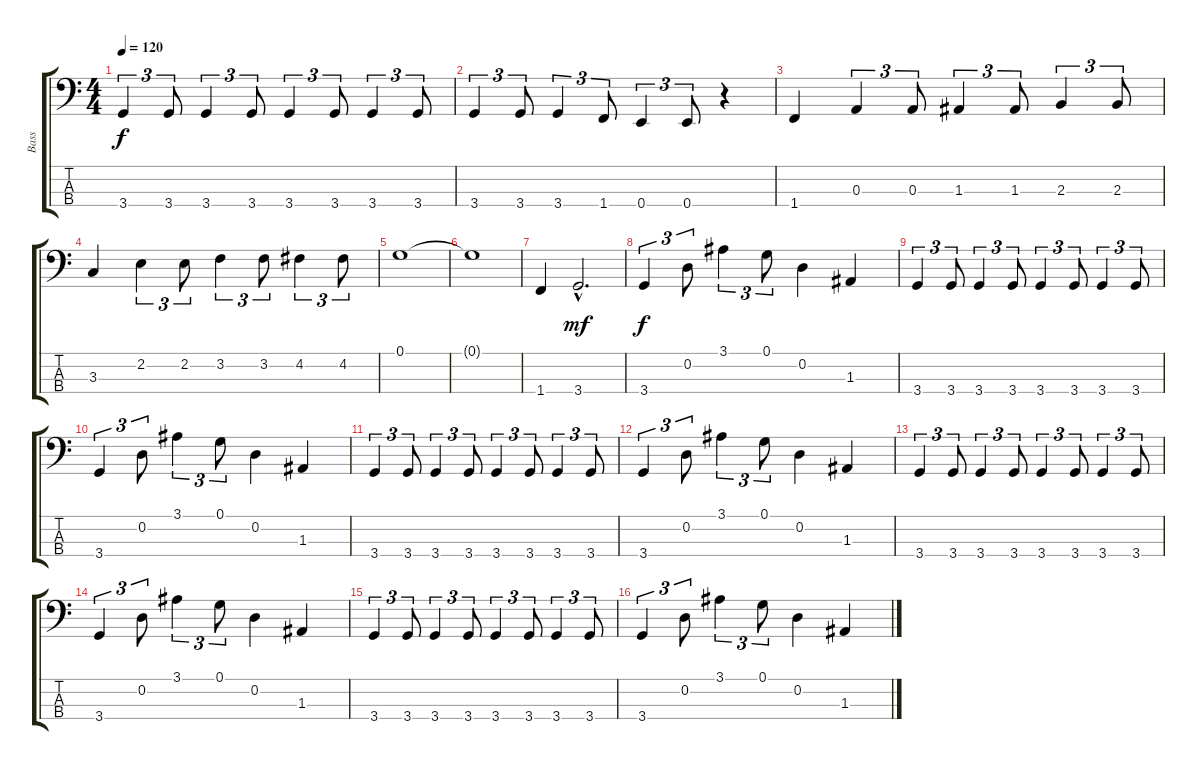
\track ("Bass" "Bass") {instrument electricbassfinger}
\staff {score tabs}
\tuning (G2 D2 A1 E1) {hide}
\ts (4 4)
\tempo 120
\clef f4
\ks c
3.4.4{tu (3 2) dy f} 3.4.8{tu (3 2)} 3.4.4{tu (3 2)} 3.4.8{tu (3 2)} 3.4.4{tu (3 2)} 3.4.8{tu (3 2)} 3.4.4{tu (3 2)} 3.4.8{tu (3 2)} |
3.4.4{tu (3 2)} 3.4.8{tu (3 2)} 3.4.4{tu (3 2)} 1.4.8{tu (3 2)} 0.4.4{tu (3 2)} 0.4.8{tu (3 2)} r.4 |
1.4.4 0.3.4{tu (3 2)} 0.3.8{tu (3 2)} 1.3.4{tu (3 2)} 1.3.8{tu (3 2)} 2.3.4{tu (3 2)} 2.3.8{tu (3 2)} |
3.3.4 2.2.4{tu (3 2)} 2.2.8{tu (3 2)} 3.2.4{tu (3 2)} 3.2.8{tu (3 2)} 4.2.4{tu (3 2)} 4.2.8{tu (3 2)} |
0.1.1 |
0.1{t}.1 |
1.4.4 3.4{hac}.2{d dy mf} |
3.4.4{tu (3 2) dy f} 0.2.8{tu (3 2)} 3.1.4{tu (3 2)} 0.1.8{tu (3 2)} 0.2.4 1.3.4 |
3.4.4{tu (3 2)} 3.4.8{tu (3 2)} 3.4.4{tu (3 2)} 3.4.8{tu (3 2)} 3.4.4{tu (3 2)} 3.4.8{tu (3 2)} 3.4.4{tu (3 2)} 3.4.8{tu (3 2)} |
3.4.4{tu (3 2)} 0.2.8{tu (3 2)} 3.1.4{tu (3 2)} 0.1.8{tu (3 2)} 0.2.4 1.3.4 |
3.4.4{tu (3 2)} 3.4.8{tu (3 2)} 3.4.4{tu (3 2)} 3.4.8{tu (3 2)} 3.4.4{tu (3 2)} 3.4.8{tu (3 2)} 3.4.4{tu (3 2)} 3.4.8{tu (3 2)} |
3.4.4{tu (3 2)} 0.2.8{tu (3 2)} 3.1.4{tu (3 2)} 0.1.8{tu (3 2)} 0.2.4 1.3.4 |
3.4.4{tu (3 2)} 3.4.8{tu (3 2)} 3.4.4{tu (3 2)} 3.4.8{tu (3 2)} 3.4.4{tu (3 2)} 3.4.8{tu (3 2)} 3.4.4{tu (3 2)} 3.4.8{tu (3 2)} |
3.4.4{tu (3 2)} 0.2.8{tu (3 2)} 3.1.4{tu (3 2)} 0.1.8{tu (3 2)} 0.2.4 1.3.4 |
3.4.4{tu (3 2)} 3.4.8{tu (3 2)} 3.4.4{tu (3 2)} 3.4.8{tu (3 2)} 3.4.4{tu (3 2)} 3.4.8{tu (3 2)} 3.4.4{tu (3 2)} 3.4.8{tu (3 2)} |
3.4.4{tu (3 2)} 0.2.8{tu (3 2)} 3.1.4{tu (3 2)} 0.1.8{tu (3 2)} 0.2.4 1.3.4
